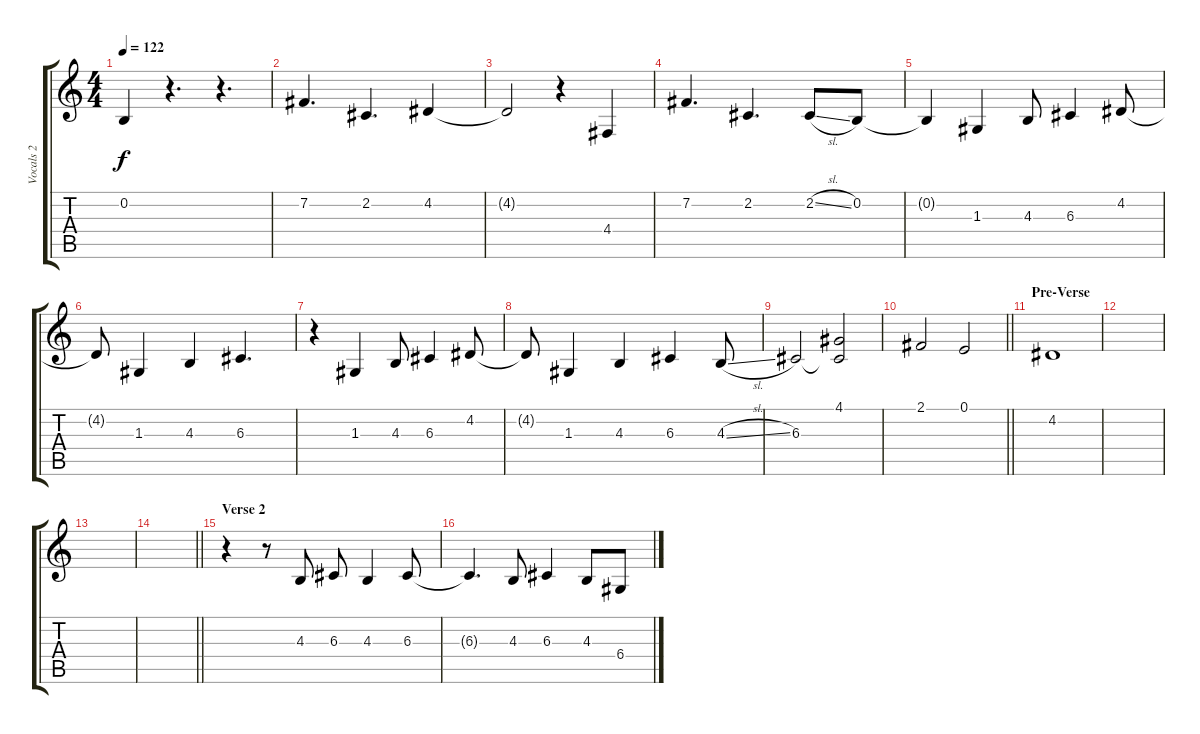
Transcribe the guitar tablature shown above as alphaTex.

\track ("Vocals 2" "Vocals 2") {instrument altosax}
\staff {score tabs}
\tuning (E4 B3 G3 D3 A2 E2) {hide}
\ts (4 4)
\tempo 122
\clef g2
\ks c
0.2{t}.4{dy f} r.4{d} r.4{d} |
7.2.4{d} 2.2.4{d} 4.2.4 |
4.2{t}.2 r.4 4.4.4 |
7.2.4{d} 2.2.4{d} 2.2{sl}.8 0.2.8 |
0.2{t}.4 1.3.4 4.3.8 6.3.4 4.2.8 |
4.2{t}.8 1.3.4 4.3.4 6.3.4{d} |
r.4 1.3.4 4.3.8 6.3.4 4.2.8 |
4.2{t}.8 1.3.4 4.3.4 6.3.4 4.3{sl}.8 |
6.3.2 (4.1 6.3{t}).2 |
\barLineRight lightlight
2.1.2 0.1.2 |
\section ("" "Pre-Verse")
4.2.1 |
|
|
\barLineRight lightlight
|
\section ("" "Verse 2")
r.4 r.8 4.3.8 6.3.8 4.3.4 6.3.8 |
6.3{t}.4{d} 4.3.8 6.3.4 4.3.8 6.4.8
